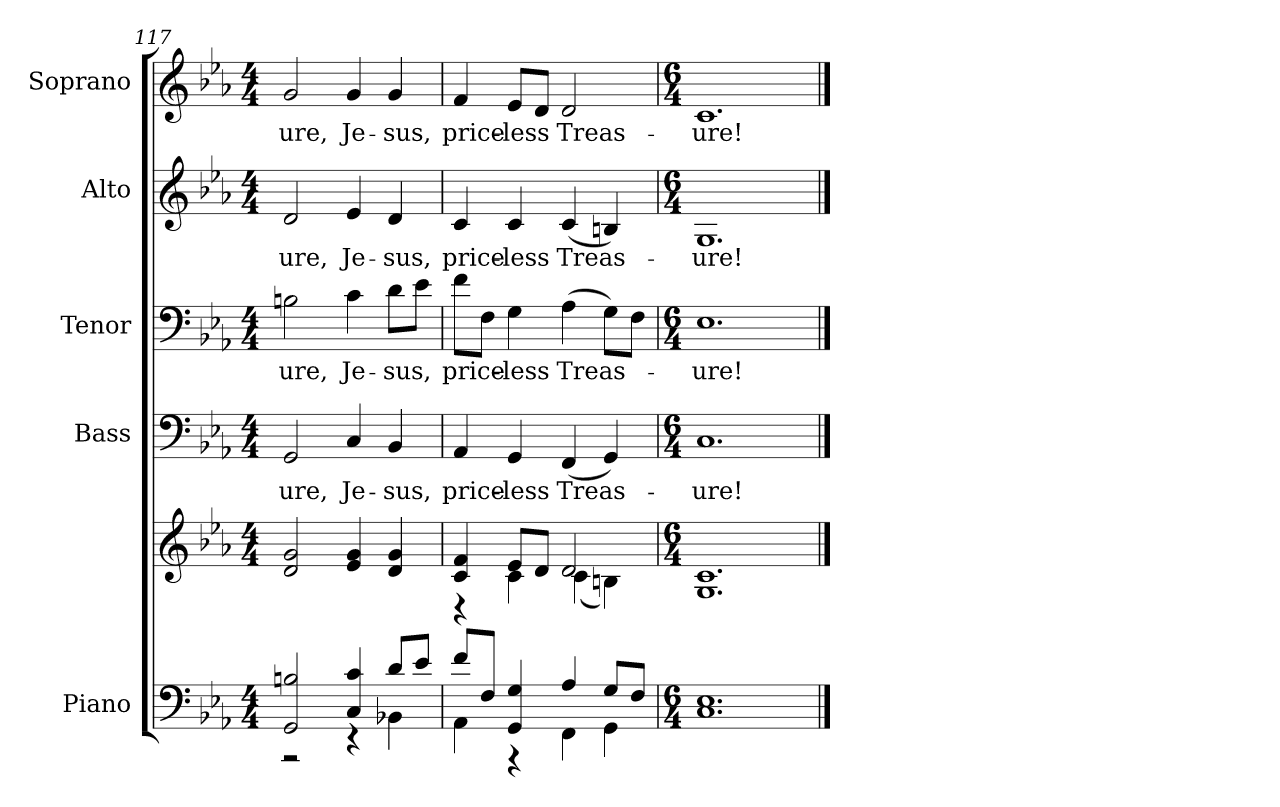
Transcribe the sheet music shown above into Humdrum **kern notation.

**kern	**kern	**kern	**text	**kern	**text	**kern	**text	**kern	**text
*part5	*part5	*part4	*part4	*part3	*part3	*part2	*part2	*part1	*part1
*staff6	*staff5	*staff4	*staff4	*staff3	*staff3	*staff2	*staff2	*staff1	*staff1
*I"Piano	*	*I"Bass	*	*I"Tenor	*	*I"Alto	*	*I"Soprano	*
*I'Pno.	*	*I'B.	*	*I'T.	*	*I'A.	*	*I'S.	*
!!LO:PB:g=z
*clefF4	*clefG2	*clefF4	*	*clefF4	*	*clefG2	*	*clefG2	*
*k[b-e-a-]	*k[b-e-a-]	*k[b-e-a-]	*	*k[b-e-a-]	*	*k[b-e-a-]	*	*k[b-e-a-]	*
*E-:	*E-:	*E-:	*	*E-:	*	*E-:	*	*E-:	*
*M4/4	*M4/4	*M4/4	*	*M4/4	*	*M4/4	*	*M4/4	*
=117	=117	=117	=117	=117	=117	=117	=117	=117	=117
*^	*	*	*	*	*	*	*	*	*
!	!	!	!	!LO:LY:b:color=#000000	!	!	!	!	!	!
!	!	!	!	!	!	!LO:LY:b:color=#000000	!	!	!	!
!	!	!	!	!	!	!	!	!LO:LY:b:color=#000000	!	!
!	!	!	!	!	!	!	!	!	!	!LO:LY:b:color=#000000
2GGi/ 2Bni	2r	2di/ 2gi	2GGi/	-ure,	2Bni\	-ure,	2di/	-ure,	2gi/	-ure,
!	!	!	!	!LO:LY:b:color=#000000	!	!	!	!	!	!
!	!	!	!	!	!	!LO:LY:b:color=#000000	!	!	!	!
!	!	!	!	!	!	!	!	!LO:LY:b:color=#000000	!	!
!	!	!	!	!	!	!	!	!	!	!LO:LY:b:color=#000000
4Ci/ 4ci	4r	4e-i/ 4gi	4Ci/	Je-	4ci\	Je-	4e-i/	Je-	4gi/	Je-
!	!	!	!	!LO:LY:b:color=#000000	!	!	!	!	!	!
!	!	!	!	!	!	!LO:LY:b:color=#000000	!	!	!	!
!	!	!	!	!	!	!	!	!LO:LY:b:color=#000000	!	!
!	!	!	!	!	!	!	!	!	!	!LO:LY:b:color=#000000
8di/L	4BB-Xi\	4di/ 4gi	4BB-i/	-sus,	8di\L	-sus,	4di/	-sus,	4gi/	-sus,
8e-i/J	.	.	.	.	8e-i\J	.	.	.	.	.
=118	=118	=118	=118	=118	=118	=118	=118	=118	=118	=118
*	*	*^	*	*	*	*	*	*	*	*
!	!	!	!	!	!LO:LY:b:color=#000000	!	!	!	!	!	!
!	!	!	!	!	!	!	!LO:LY:b:color=#000000	!	!	!	!
!	!	!	!	!	!	!	!	!	!LO:LY:b:color=#000000	!	!
!	!	!	!	!	!	!	!	!	!	!	!LO:LY:b:color=#000000
8fi/L	4AA-i\	4ci/ 4fi	4r	4AA-i/	price-	8fi\L	price-	4ci/	price-	4fi/	price-
8Fi/J	.	.	.	.	.	8Fi\J	.	.	.	.	.
!	!	!	!	!	!LO:LY:b:color=#000000	!	!	!	!	!	!
!	!	!	!	!	!	!	!LO:LY:b:color=#000000	!	!	!	!
!	!	!	!	!	!	!	!	!	!LO:LY:b:color=#000000	!	!
!	!	!	!	!	!	!	!	!	!	!	!LO:LY:b:color=#000000
4GGi/ 4Gi	4r	8e-i/L	4ci\	4GGi/	-less	4Gi\	-less	4ci/	-less	8e-i/L	-less
.	.	8di/J	.	.	.	.	.	.	.	8di/J	.
!	!	!	!	!	!LO:LY:b:color=#000000	!	!	!	!	!	!
!	!	!	!	!	!	!	!LO:LY:b:color=#000000	!	!	!	!
!	!	!	!	!	!	!	!	!	!LO:LY:b:color=#000000	!	!
!	!	!	!	!	!	!	!	!	!	!	!LO:LY:b:color=#000000
4A-i/	4FFi\	2di/	(4ci\	(4FFi/	Treas-	(4A-i\	Treas-	(4ci/	Treas-	2di/	Treas-
8Gi/L	4GGi\	.	4Bni\)	4GGi/)	.	8Gi\L)	.	4Bni/)	.	.	.
8Fi/J	.	.	.	.	.	8Fi\J	.	.	.	.	.
*v	*v	*	*	*	*	*	*	*	*	*	*
*	*v	*v	*	*	*	*	*	*	*	*
!!LO:PB:g=z
=119	=119	=119	=119	=119	=119	=119	=119	=119	=119
*M6/4	*M6/4	*M6/4	*	*M6/4	*	*M6/4	*	*M6/4	*
!	!	!	!LO:LY:b:color=#000000	!	!	!	!	!	!
!	!	!	!	!	!LO:LY:b:color=#000000	!	!	!	!
!	!	!	!	!	!	!	!LO:LY:b:color=#000000	!	!
!	!	!	!	!	!	!	!	!	!LO:LY:b:color=#000000
1.Ci 1.E-i	1.Gi 1.ci	1.Ci	-ure!	1.E-i	-ure!	1.Gi	-ure!	1.ci	-ure!
==	==	==	==	==	==	==	==	==	==
*-	*-	*-	*-	*-	*-	*-	*-	*-	*-
